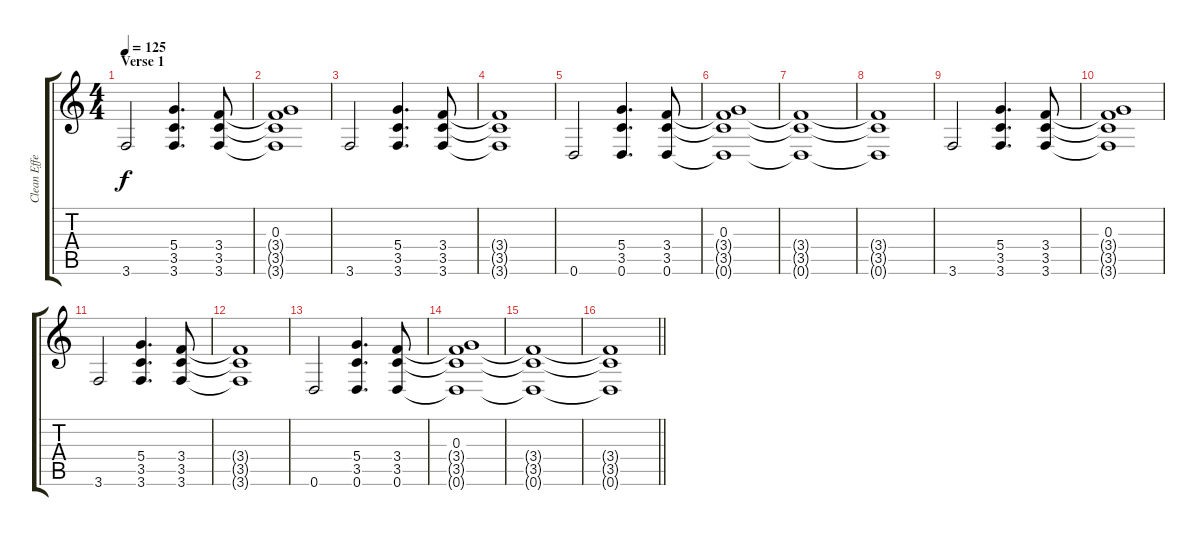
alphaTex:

\track ("Clean Effect" "Clean Effe") {instrument electricguitarclean}
\staff {score tabs}
\tuning (E4 B3 G3 D3 A2 D2) {hide}
\ts (4 4)
\section ("" "Verse 1")
\tempo 125
\clef g2
\ks c
3.6.2{dy f} (5.4 3.5 3.6).4{d} (3.4 3.5 3.6).8 |
(0.3 3.4{t} 3.5{t} 3.6{t}).1 |
3.6.2 (5.4 3.5 3.6).4{d} (3.4 3.5 3.6).8 |
(3.4{t} 3.5{t} 3.6{t}).1 |
0.6.2 (5.4 3.5 0.6).4{d} (3.4 3.5 0.6).8 |
(0.3 3.4{t} 3.5{t} 0.6{t}).1 |
(3.4{t} 3.5{t} 0.6{t}).1 |
(3.4{t} 3.5{t} 0.6{t}).1 |
3.6.2 (5.4 3.5 3.6).4{d} (3.4 3.5 3.6).8 |
(0.3 3.4{t} 3.5{t} 3.6{t}).1 |
3.6.2 (5.4 3.5 3.6).4{d} (3.4 3.5 3.6).8 |
(3.4{t} 3.5{t} 3.6{t}).1 |
0.6.2 (5.4 3.5 0.6).4{d} (3.4 3.5 0.6).8 |
(0.3 3.4{t} 3.5{t} 0.6{t}).1 |
(3.4{t} 3.5{t} 0.6{t}).1 |
\barLineRight lightlight
(3.4{t} 3.5{t} 0.6{t}).1
